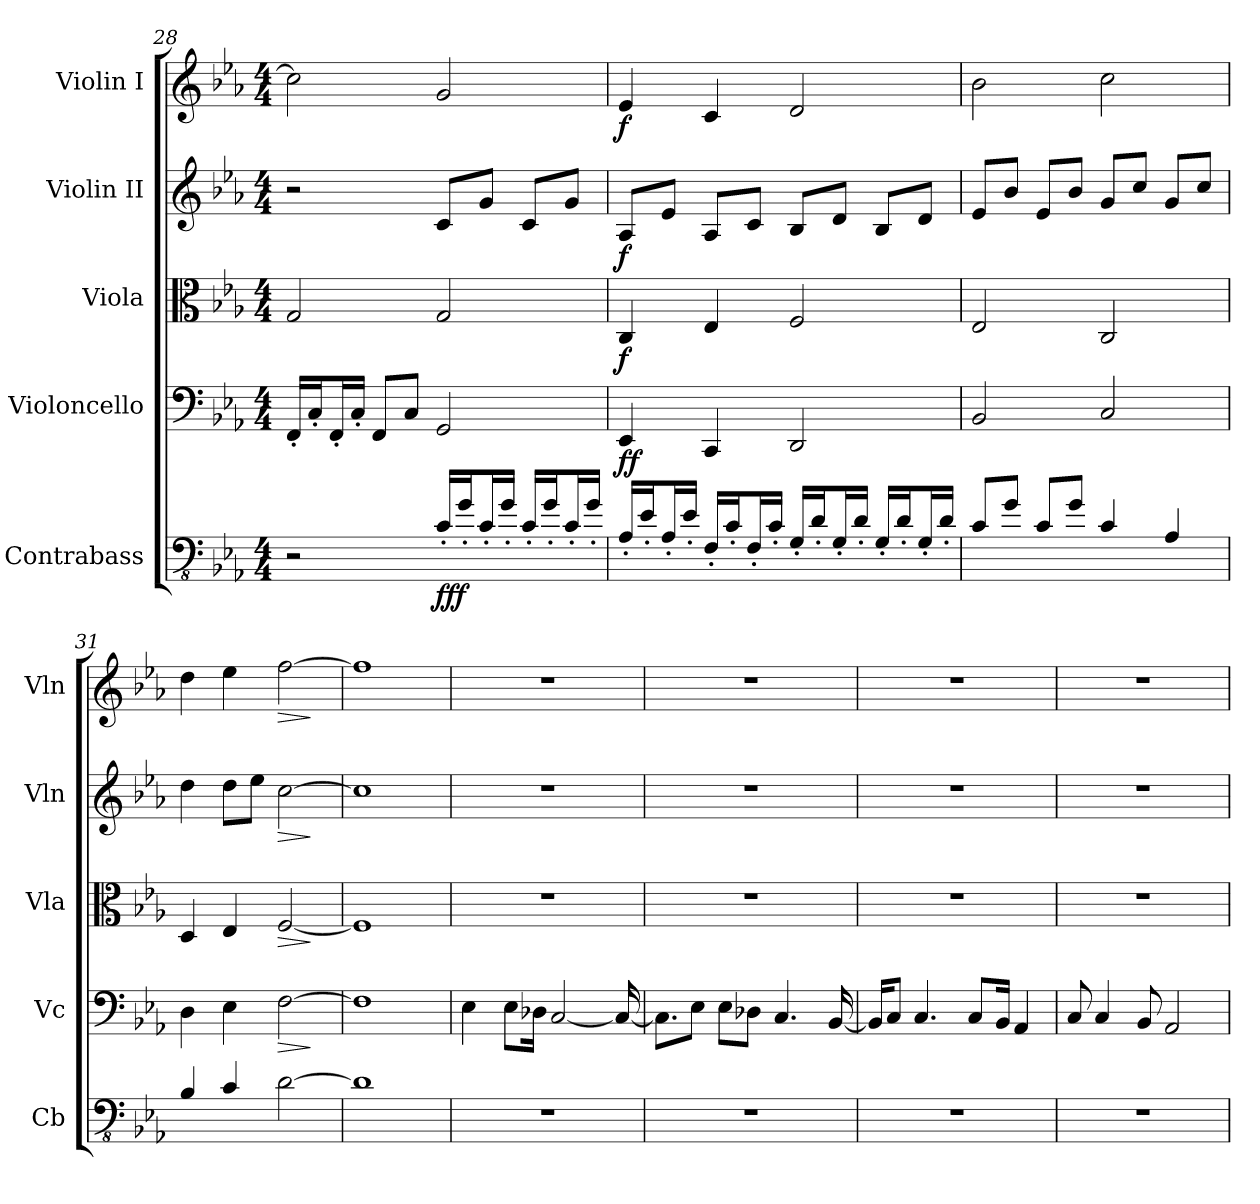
**kern	**dynam	**kern	**dynam	**kern	**dynam	**kern	**dynam	**kern	**dynam
*part5	*part5	*part4	*part4	*part3	*part3	*part2	*part2	*part1	*part1
*staff5	*staff5	*staff4	*staff4	*staff3	*staff3	*staff2	*staff2	*staff1	*staff1
*I"Contrabass	*	*I"Violoncello	*	*I"Viola	*	*I"Violin II	*	*I"Violin I	*
*I'Cb	*	*I'Vc	*	*I'Vla	*	*I'Vln	*	*I'Vln	*
*clefFv4	*	*clefF4	*	*clefC3	*	*clefG2	*	*clefG2	*
*ITrd7c12	*	*	*	*	*	*	*	*	*
*k[b-e-a-]	*	*k[b-e-a-]	*	*k[b-e-a-]	*	*k[b-e-a-]	*	*k[b-e-a-]	*
*M4/4	*	*M4/4	*	*M4/4	*	*M4/4	*	*M4/4	*
=28	=28	=28	=28	=28	=28	=28	=28	=28	=28
2r	.	16FF'/LL	.	2G/	.	2r	.	2cc\]	.
.	.	16C'/J	.	.	.	.	.	.	.
.	.	16FF'/L	.	.	.	.	.	.	.
.	.	16C'/JJ	.	.	.	.	.	.	.
.	.	8FF/L	.	.	.	.	.	.	.
.	.	8C/J	.	.	.	.	.	.	.
!	!LO:DY:b	!	!	!	!	!	!	!	!
16CC'/LL	fff	2GG/	.	2G/	.	8c/L	.	2g/	.
16GG'/J	.	.	.	.	.	.	.	.	.
16CC'/L	.	.	.	.	.	8g/J	.	.	.
16GG'/JJ	.	.	.	.	.	.	.	.	.
16CC'/LL	.	.	.	.	.	8c/L	.	.	.
16GG'/J	.	.	.	.	.	.	.	.	.
16CC'/L	.	.	.	.	.	8g/J	.	.	.
16GG'/JJ	.	.	.	.	.	.	.	.	.
=29	=29	=29	=29	=29	=29	=29	=29	=29	=29
!	!	!	!LO:DY:b	!	!LO:DY:b	!	!LO:DY:b	!	!LO:DY:b
16AAA-'/LL	.	4EE-/	ff	4C/	f	8A-/L	f	4e-/	f
16EE-'/J	.	.	.	.	.	.	.	.	.
16AAA-'/L	.	.	.	.	.	8e-/J	.	.	.
16EE-'/JJ	.	.	.	.	.	.	.	.	.
16FFF'/LL	.	4CC/	.	4E-/	.	8A-/L	.	4c/	.
16CC'/J	.	.	.	.	.	.	.	.	.
16FFF'/L	.	.	.	.	.	8c/J	.	.	.
16CC'/JJ	.	.	.	.	.	.	.	.	.
16GGG'/LL	.	2DD/	.	2F/	.	8B-/L	.	2d/	.
16DD'/J	.	.	.	.	.	.	.	.	.
16GGG'/L	.	.	.	.	.	8d/J	.	.	.
16DD'/JJ	.	.	.	.	.	.	.	.	.
16GGG'/LL	.	.	.	.	.	8B-/L	.	.	.
16DD'/J	.	.	.	.	.	.	.	.	.
16GGG'/L	.	.	.	.	.	8d/J	.	.	.
16DD'/JJ	.	.	.	.	.	.	.	.	.
=30	=30	=30	=30	=30	=30	=30	=30	=30	=30
8CC/L	.	2BB-/	.	2E-/	.	8e-/L	.	2b-\	.
8GG/J	.	.	.	.	.	8b-/J	.	.	.
8CC/L	.	.	.	.	.	8e-/L	.	.	.
8GG/J	.	.	.	.	.	8b-/J	.	.	.
4CC/	.	2C/	.	2C/	.	8g/L	.	2cc\	.
.	.	.	.	.	.	8cc/J	.	.	.
4AAA-/	.	.	.	.	.	8g/L	.	.	.
.	.	.	.	.	.	8cc/J	.	.	.
!!LO:LB:g=z
=31	=31	=31	=31	=31	=31	=31	=31	=31	=31
4BBB-/	.	4D\	.	4D/	.	4dd\	.	4dd\	.
4CC/	.	4E-\	.	4E-/	.	8dd\L	.	4ee-\	.
.	.	.	.	.	.	8ee-\J	.	.	.
!	!	!	!LO:HP:b	!	!LO:HP:b	!	!LO:HP:b	!	!LO:HP:b
[2DD\	.	[2F\	>	[2F/	>	[2cc\	>	[2ff\	>
.	.	.	]	.	]	.	]	.	]
=32	=32	=32	=32	=32	=32	=32	=32	=32	=32
1DDZ]	.	1FZ]	.	1FZ]	.	1ccZ]	.	1ffZ]	.
=33	=33	=33	=33	=33	=33	=33	=33	=33	=33
*	*	*	*	*	*	*	*	*MM66	*
1r	.	4E-\	.	1r	.	1r	.	1r	.
.	.	8E-\L	.	.	.	.	.	.	.
.	.	16D-X\Jk	.	.	.	.	.	.	.
.	.	[2C/	.	.	.	.	.	.	.
.	.	16C/_	.	.	.	.	.	.	.
=34	=34	=34	=34	=34	=34	=34	=34	=34	=34
1r	.	8.C\L]	.	1r	.	1r	.	1r	.
.	.	8E-\J	.	.	.	.	.	.	.
.	.	8E-\L	.	.	.	.	.	.	.
.	.	8D-X\J	.	.	.	.	.	.	.
.	.	4.C/	.	.	.	.	.	.	.
.	.	[16BB-/	.	.	.	.	.	.	.
=35	=35	=35	=35	=35	=35	=35	=35	=35	=35
1r	.	16BB-/KL]	.	1r	.	1r	.	1r	.
.	.	8C/J	.	.	.	.	.	.	.
.	.	4.C/	.	.	.	.	.	.	.
.	.	8C/L	.	.	.	.	.	.	.
.	.	16BB-/Jk	.	.	.	.	.	.	.
.	.	4AA-/	.	.	.	.	.	.	.
=36	=36	=36	=36	=36	=36	=36	=36	=36	=36
1r	.	8C/	.	1r	.	1r	.	1r	.
.	.	4C/	.	.	.	.	.	.	.
.	.	8BB-/	.	.	.	.	.	.	.
.	.	2AA-/	.	.	.	.	.	.	.
=	=	=	=	=	=	=	=	=	=
*-	*-	*-	*-	*-	*-	*-	*-	*-	*-
